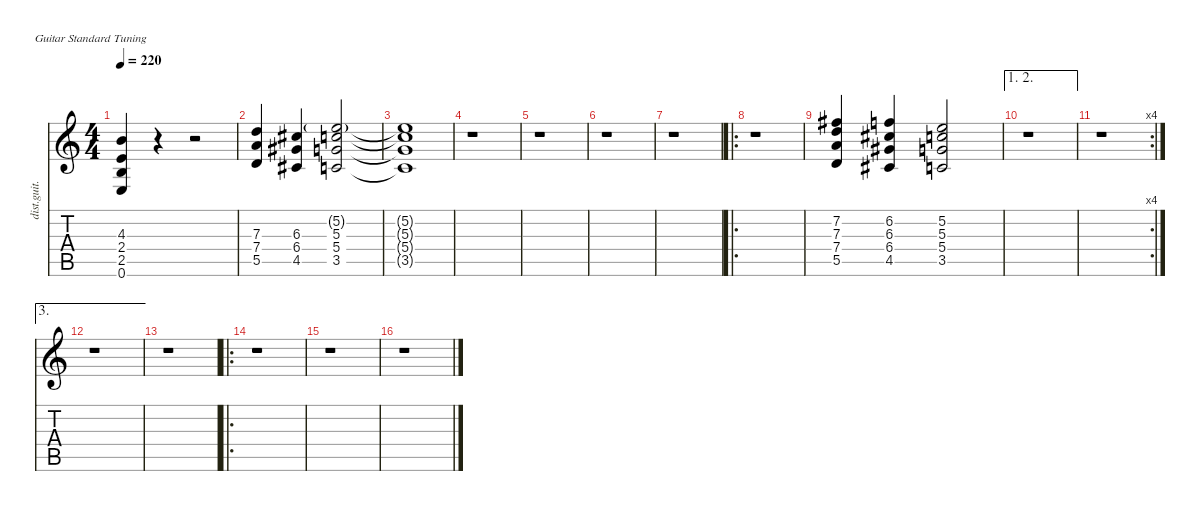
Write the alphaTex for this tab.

\defaultSystemsLayout 4
\hideDynamics
\bracketExtendMode nobrackets
\track ("Hammett" "dist.guit.") {instrument distortionguitar}
\staff {score tabs}
\tuning (E4 B3 G3 D3 A2 E2)
\ts (4 4)
\tempo 220
\clef g2
\ks c
(4.3 2.4 2.5 0.6).4{dy f instrument distortionguitar} r.4 r.2 |
(7.3 7.4 5.5).4 (6.3{acc #} 6.4{acc #} 4.5{acc #}).4 (5.2{g} 5.3 5.4 3.5).2 |
(5.2{t} 5.3{t} 5.4{t} 3.5{t}).1 |
r.1 |
r.1 |
r.1 |
r.1 |
\ro
r.1 |
(7.2{acc #} 7.3 7.4 5.5).4 (6.2 6.3{acc #} 6.4{acc #} 4.5{acc #}).4 (5.2 5.3 5.4 3.5).2 |
\ae (1 2)
r.1 |
\rc 4
r.1 |
\ae 3
r.1 |
r.1 |
\ro
r.1 |
r.1 |
r.1
